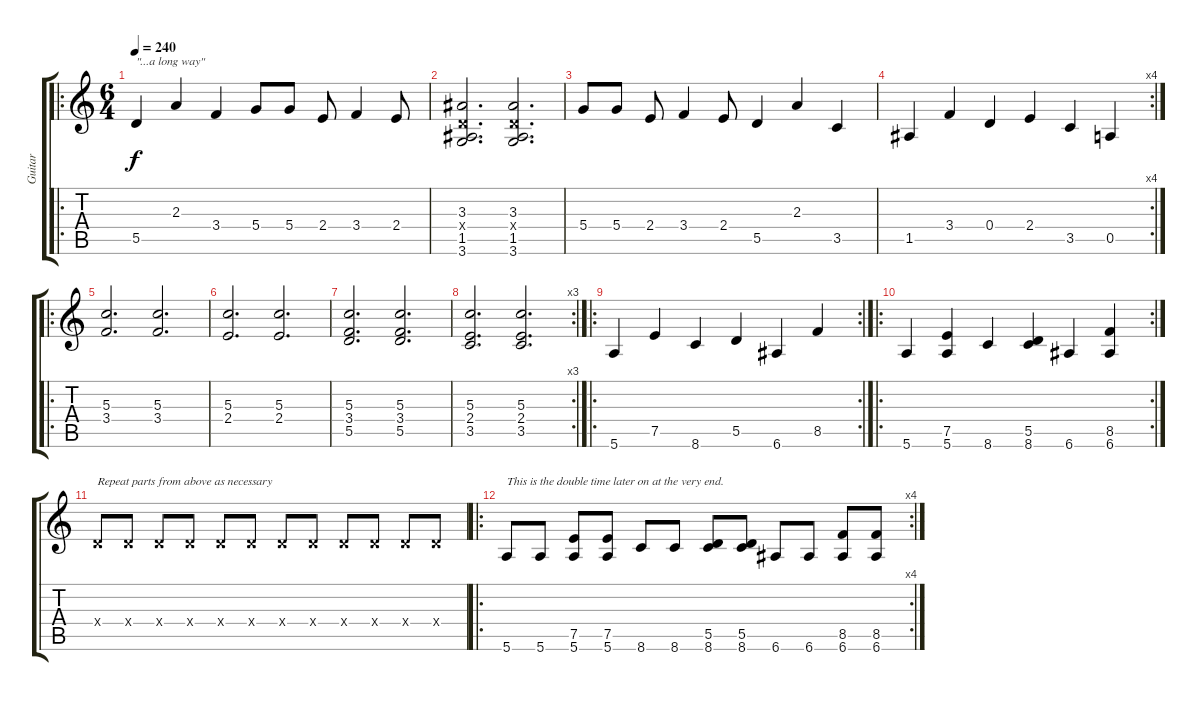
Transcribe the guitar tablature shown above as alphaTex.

\track ("Guitar" "Guitar") {instrument acousticguitarsteel}
\staff {score tabs}
\tuning (E4 B3 G3 D3 A2 E2) {hide}
\ro
\ts (6 4)
\tempo 240
\clef g2
\ks c
5.5.4{txt "\"...a long way\"" dy f} 2.3.4 3.4.4 5.4.8 5.4.8 2.4.8 3.4.4 2.4.8 |
(3.3 0.4{x} 1.5 3.6).2{d} (3.3 0.4{x} 1.5 3.6).2{d} |
5.4.8 5.4.8 2.4.8 3.4.4 2.4.8 5.5.4 2.3.4 3.5.4 |
\rc 4
1.5.4 3.4.4 0.4.4 2.4.4 3.5.4 0.5.4 |
\ro
(5.3 3.4).2{d} (5.3 3.4).2{d} |
(5.3 2.4).2{d} (5.3 2.4).2{d} |
(5.3 3.4 5.5).2{d} (5.3 3.4 5.5).2{d} |
\rc 3
(5.3 2.4 3.5).2{d} (5.3 2.4 3.5).2{d} |
\ro
\rc 2
5.6.4 7.5.4 8.6.4 5.5.4 6.6.4 8.5.4 |
\ro
\rc 2
5.6.4 (7.5 5.6).4 8.6.4 (5.5 8.6).4 6.6.4 (8.5 6.6).4 |
0.4{x}.8{txt "Repeat parts from above as necessary"} 0.4{x}.8 0.4{x}.8 0.4{x}.8 0.4{x}.8 0.4{x}.8 0.4{x}.8 0.4{x}.8 0.4{x}.8 0.4{x}.8 0.4{x}.8 0.4{x}.8 |
\ro
\rc 4
5.6.8{txt "This is the double time later on at the very end."} 5.6.8 (7.5 5.6).8 (7.5 5.6).8 8.6.8 8.6.8 (5.5 8.6).8 (5.5 8.6).8 6.6.8 6.6.8 (8.5 6.6).8 (8.5 6.6).8
